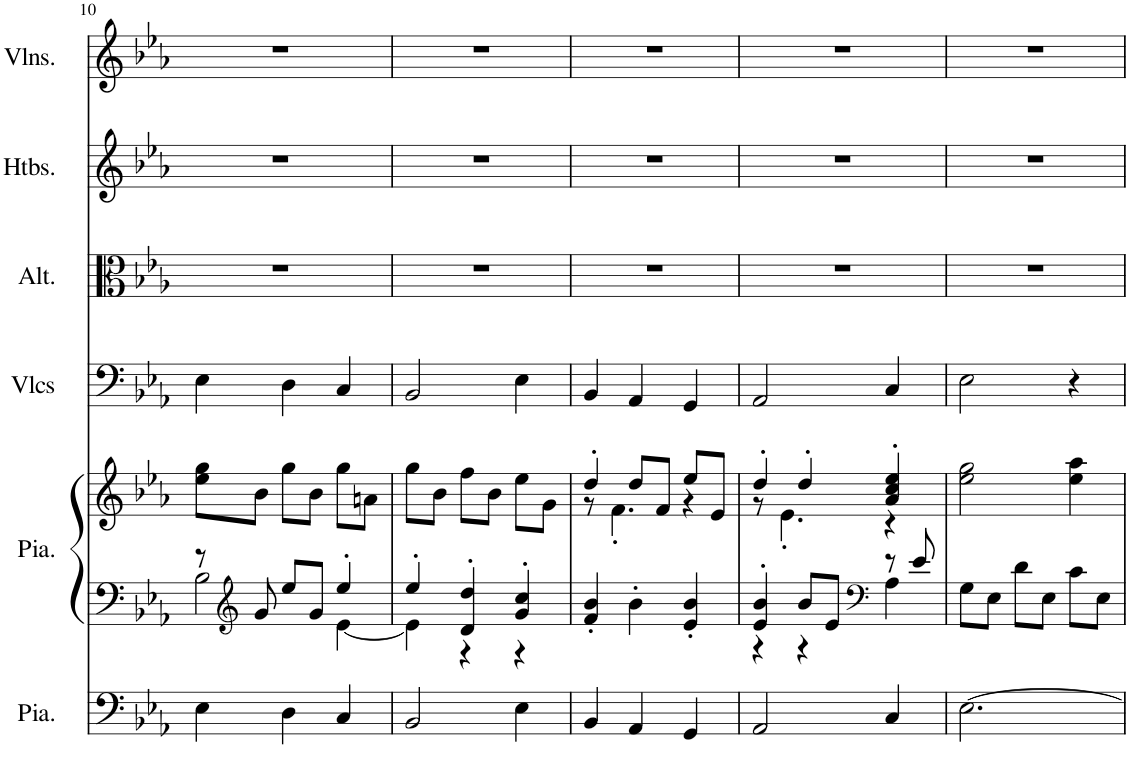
**kern	**kern	**kern	**kern	**kern	**kern	**kern
*part6	*part5	*part5	*part4	*part3	*part2	*part1
*staff7	*staff6	*staff5	*staff4	*staff3	*staff2	*staff1
*I"Piano, Pedals	*I"Piano, Organ	*	*I"Violoncelles, Bass	*I"Altos, Tenor	*I"Hautbois, Alto	*I"Violons, Soprano
*I'Pia.	*I'Pia.	*	*I'Vlcs	*I'Alt.	*I'Htbs.	*I'Vlns.
!!LO:PB:g=z
*clefF4	*clefF4	*clefG2	*clefF4	*clefC3	*clefG2	*clefG2
*k[b-e-a-]	*k[b-e-a-]	*k[b-e-a-]	*k[b-e-a-]	*k[b-e-a-]	*k[b-e-a-]	*k[b-e-a-]
*M3/4	*M3/4	*M3/4	*M3/4	*M3/4	*M3/4	*M3/4
=10	=10	=10	=10	=10	=10	=10
*	*^	*	*	*	*	*
4E-\	8r	2B-\	8ee-\ 8gg\L	4E-\	2.r	2.r	2.r
*	*clefG2	*	*	*	*	*	*
.	8g/	.	8b-\J	.	.	.	.
4D\	8ee-/L	.	8gg\L	4D\	.	.	.
.	8g/J	.	8b-\J	.	.	.	.
4C/	4ee-'/	[4e-\	8gg\L	4C/	.	.	.
.	.	.	8an\J	.	.	.	.
=11	=11	=11	=11	=11	=11	=11	=11
2BB-/	4ee-'/	4e-\]	8gg\L	2BB-/	2.r	2.r	2.r
.	.	.	8b-\J	.	.	.	.
.	4d/' 4dd/'	4r	8ff\L	.	.	.	.
.	.	.	8b-\J	.	.	.	.
4E-\	4g/' 4cc/'	4r	8ee-\L	4E-\	.	.	.
.	.	.	8g\J	.	.	.	.
*	*v	*v	*	*	*	*	*
=12	=12	=12	=12	=12	=12	=12
*	*	*^	*	*	*	*
4BB-/	4f/' 4b-/'	4dd'/	8r	4BB-/	2.r	2.r	2.r
.	.	.	4.f'\	.	.	.	.
4AA-/	4b-'\	8dd/L	.	4AA-/	.	.	.
.	.	8f/J	.	.	.	.	.
4GG/	4e-/' 4b-/'	8ee-/L	4r	4GG/	.	.	.
.	.	8e-/J	.	.	.	.	.
=13	=13	=13	=13	=13	=13	=13	=13
*	*^	*	*	*	*	*	*
2AA-/	4e-/' 4b-/'	4r	4dd'/	8r	2AA-/	2.r	2.r	2.r
.	.	.	.	4.e-'\	.	.	.	.
.	8b-/L	4r	4dd'/	.	.	.	.	.
.	8e-/J	.	.	.	.	.	.	.
*	*clefF4	*	*	*	*	*	*	*
4C/	8r	4A-\	4a-/' 4cc/' 4ee-/'	4r	4C/	.	.	.
.	8e-/	.	.	.	.	.	.	.
*	*v	*v	*	*	*	*	*	*
*	*	*v	*v	*	*	*	*
=14	=14	=14	=14	=14	=14	=14
[2.E-\	8G\L	2ee-\ 2gg\	2E-\	2.r	2.r	2.r
.	8E-\J	.	.	.	.	.
.	8d\L	.	.	.	.	.
.	8E-\J	.	.	.	.	.
.	8c\L	4ee-\ 4aa-\	4r	.	.	.
.	8E-\J	.	.	.	.	.
=	=	=	=	=	=	=
*-	*-	*-	*-	*-	*-	*-
